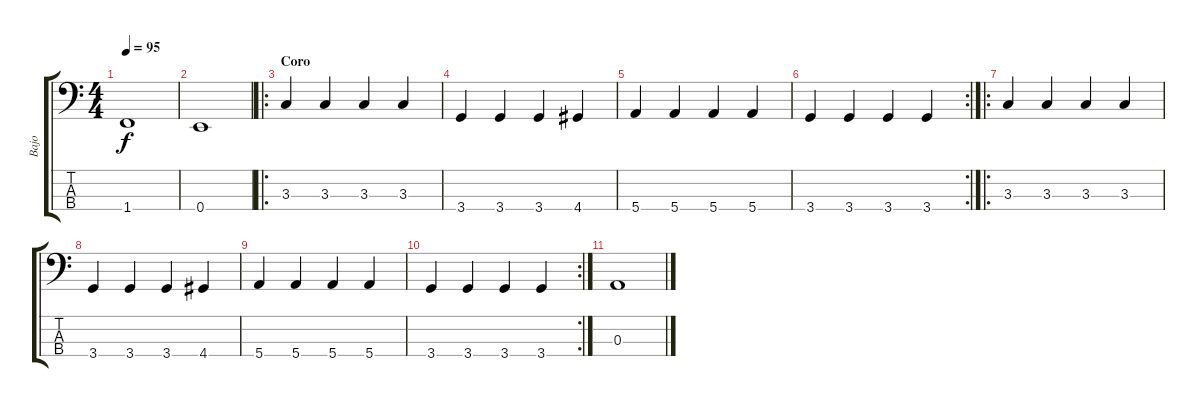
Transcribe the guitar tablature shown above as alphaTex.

\track ("Bajo" "Bajo") {instrument electricbassfinger}
\staff {score tabs}
\tuning (G2 D2 A1 E1) {hide}
\ts (4 4)
\tempo 95
\clef f4
\ks c
1.4.1{dy f} |
0.4.1 |
\ro
\section ("" "Coro")
3.3.4 3.3.4 3.3.4 3.3.4 |
3.4.4 3.4.4 3.4.4 4.4.4 |
5.4.4 5.4.4 5.4.4 5.4.4 |
\rc 2
3.4.4 3.4.4 3.4.4 3.4.4 |
\ro
3.3.4 3.3.4 3.3.4 3.3.4 |
3.4.4 3.4.4 3.4.4 4.4.4 |
5.4.4 5.4.4 5.4.4 5.4.4 |
\rc 2
3.4.4 3.4.4 3.4.4 3.4.4 |
0.3.1
